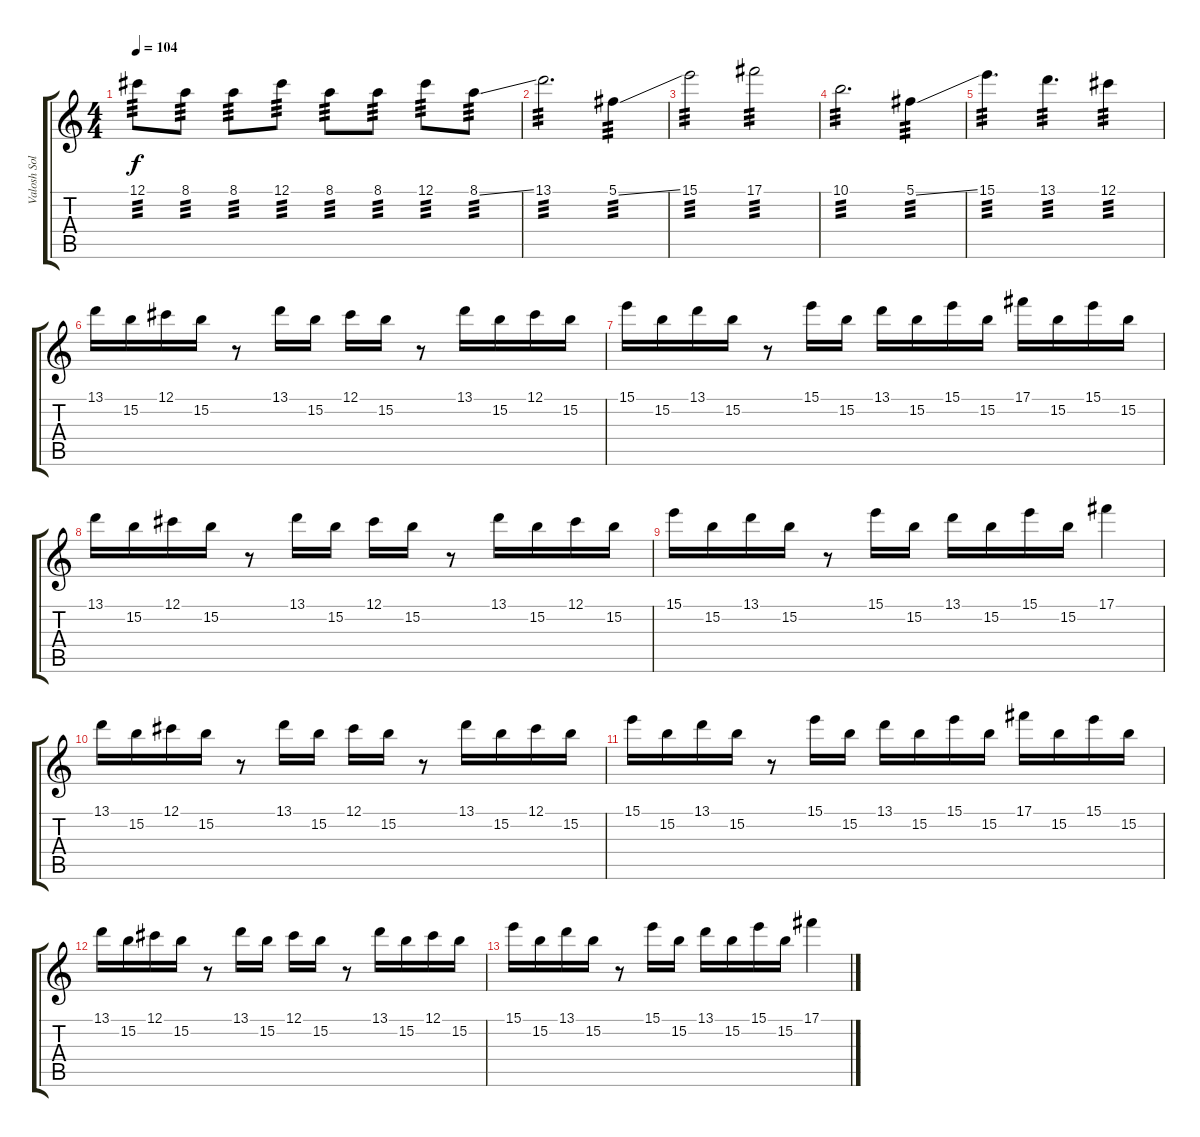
\track ("Valosh Solos" "Valosh Sol") {instrument distortionguitar}
\staff {score tabs}
\tuning (Db4 Ab3 E3 B2 Gb2 B1) {hide}
\ts (4 4)
\tempo 104
\clef g2
\ks c
12.1.8{tp 3 dy f} 8.1.8{tp 3} 8.1.8{tp 3} 12.1.8{tp 3} 8.1.8{tp 3} 8.1.8{tp 3} 12.1.8{tp 3} 8.1{ss}.8{tp 3} |
13.1.2{d tp 3} 5.1{ss}.4{tp 3} |
15.1.2{tp 3} 17.1.2{tp 3} |
10.1.2{d tp 3} 5.1{ss}.4{tp 3} |
15.1.4{d tp 3} 13.1.4{d tp 3} 12.1.4{tp 3} |
13.1.16 15.2.16 12.1.16 15.2.16 r.8 13.1.16 15.2.16 12.1.16 15.2.16 r.8 13.1.16 15.2.16 12.1.16 15.2.16 |
15.1.16 15.2.16 13.1.16 15.2.16 r.8 15.1.16 15.2.16 13.1.16 15.2.16 15.1.16 15.2.16 17.1.16 15.2.16 15.1.16 15.2.16 |
13.1.16 15.2.16 12.1.16 15.2.16 r.8 13.1.16 15.2.16 12.1.16 15.2.16 r.8 13.1.16 15.2.16 12.1.16 15.2.16 |
15.1.16 15.2.16 13.1.16 15.2.16 r.8 15.1.16 15.2.16 13.1.16 15.2.16 15.1.16 15.2.16 17.1.4 |
13.1.16 15.2.16 12.1.16 15.2.16 r.8 13.1.16 15.2.16 12.1.16 15.2.16 r.8 13.1.16 15.2.16 12.1.16 15.2.16 |
15.1.16 15.2.16 13.1.16 15.2.16 r.8 15.1.16 15.2.16 13.1.16 15.2.16 15.1.16 15.2.16 17.1.16 15.2.16 15.1.16 15.2.16 |
13.1.16 15.2.16 12.1.16 15.2.16 r.8 13.1.16 15.2.16 12.1.16 15.2.16 r.8 13.1.16 15.2.16 12.1.16 15.2.16 |
15.1.16 15.2.16 13.1.16 15.2.16 r.8 15.1.16 15.2.16 13.1.16 15.2.16 15.1.16 15.2.16 17.1.4
